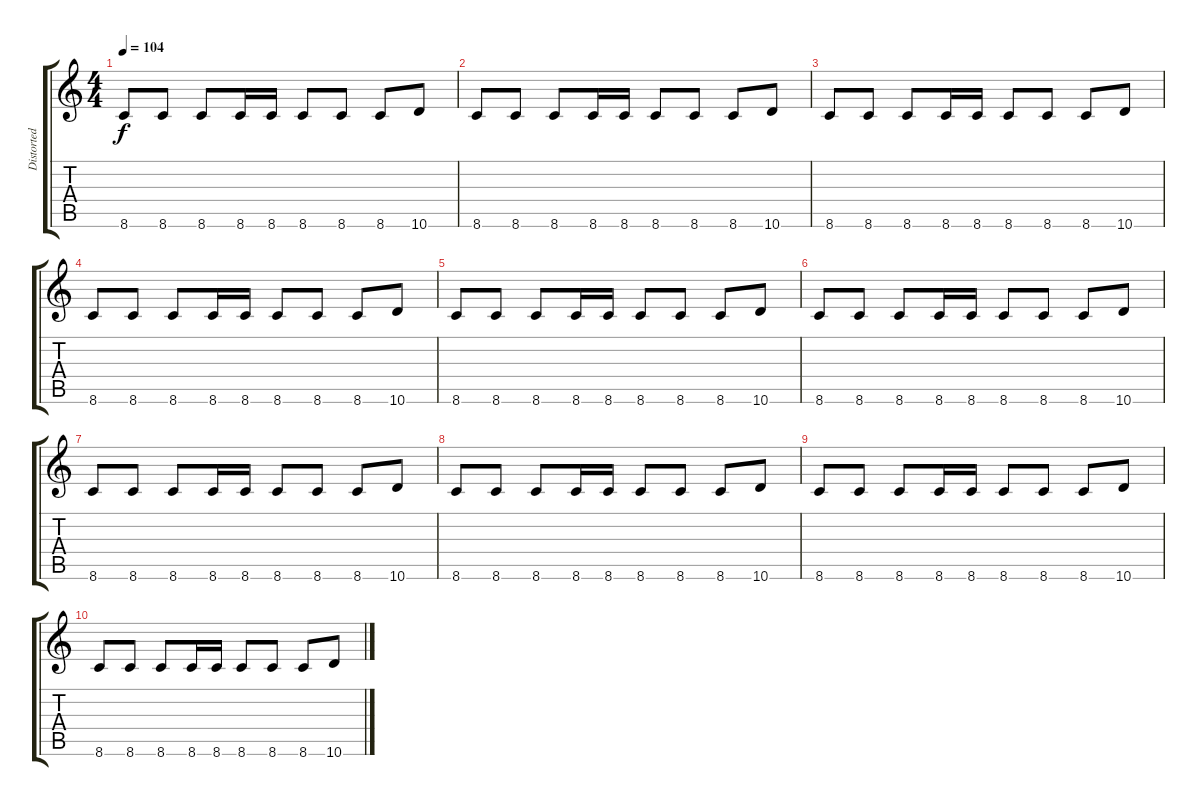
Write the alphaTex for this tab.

\track ("Distorted Guitar" "Distorted ") {instrument overdrivenguitar}
\staff {score tabs}
\tuning (E4 B3 G3 D3 A2 E2) {hide}
\ts (4 4)
\tempo 104
\clef g2
\ks c
8.6.8{dy f} 8.6.8 8.6.8 8.6.16 8.6.16 8.6.8 8.6.8 8.6.8 10.6.8 |
8.6.8 8.6.8 8.6.8 8.6.16 8.6.16 8.6.8 8.6.8 8.6.8 10.6.8 |
8.6.8 8.6.8 8.6.8 8.6.16 8.6.16 8.6.8 8.6.8 8.6.8 10.6.8 |
8.6.8 8.6.8 8.6.8 8.6.16 8.6.16 8.6.8 8.6.8 8.6.8 10.6.8 |
8.6.8 8.6.8 8.6.8 8.6.16 8.6.16 8.6.8 8.6.8 8.6.8 10.6.8 |
8.6.8 8.6.8 8.6.8 8.6.16 8.6.16 8.6.8 8.6.8 8.6.8 10.6.8 |
8.6.8 8.6.8 8.6.8 8.6.16 8.6.16 8.6.8 8.6.8 8.6.8 10.6.8 |
8.6.8 8.6.8 8.6.8 8.6.16 8.6.16 8.6.8 8.6.8 8.6.8 10.6.8 |
8.6.8{volume 0} 8.6.8 8.6.8 8.6.16 8.6.16 8.6.8 8.6.8 8.6.8 10.6.8 |
8.6.8 8.6.8 8.6.8 8.6.16 8.6.16 8.6.8 8.6.8 8.6.8 10.6.8
